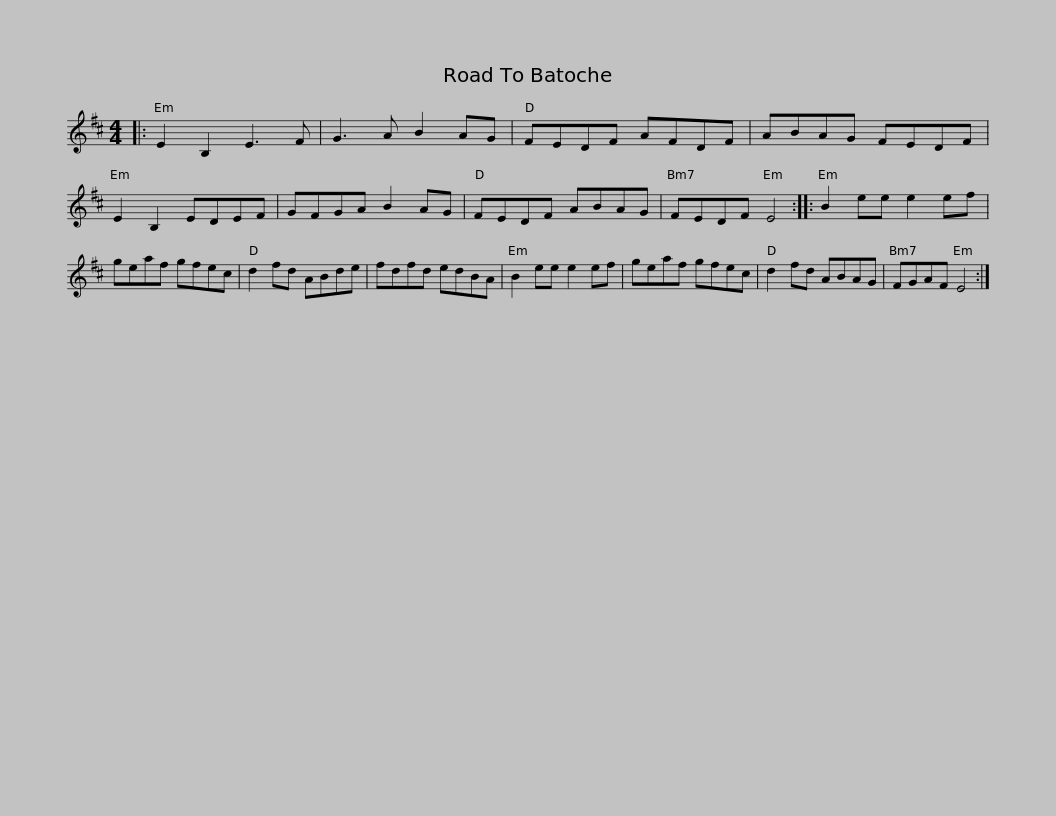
X:1
L:1/8
M:4/4
I:linebreak $
K:D
V:1 treble
V:1
|: E2 B,2 E3 F | G3 A B2 AG | FEDF AFDF | ABAG FEDF | E2 B,2 EDEF | %5
 GFGA B2 AG |$ FEDF ABAG | FEDF E4 :: B2 ee e2 ef | geaf gfec | %10
 d2 fd ABde | fdfd edBA |$ B2 ee e2 ef | geaf gfec | d2 fd ABAG | %15
 FGAF E4 :| %16
